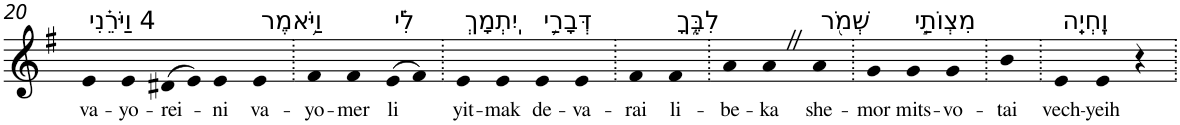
**kern	**text
*part1	*part1
*staff1	*staff1
*I"Piano	*
*I'Pno	*
!!LO:PB:g=z
*clefG2	*
*k[f#]	*
*G:	*
=20	=20
!LO:TX:a:t=4 וַיֹּרֵ֗נִי	!
!	!LO:LY:b
4e	va-
!	!LO:LY:b
4e	-yo-
!	!LO:LY:b
(>8d#X	-rei-
8e)	.
!	!LO:LY:b
4e	-ni
!LO:TX:a:t=וַיֹּ֥אמֶר	!
!	!LO:LY:b
4e	va-
=21.	=21.
!	!LO:LY:b
4f#	-yo-
!	!LO:LY:b
4f#	-mer
!LO:TX:a:t=לִ֗י	!
!	!LO:LY:b
(>8e	li
8f#)	.
=22.	=22.
!LO:TX:a:t=יִֽתְמָךְ	!
!	!LO:LY:b
4e	yit-
!	!LO:LY:b
4e	-mak
!LO:TX:a:t=דְּבָרַ֥י	!
!	!LO:LY:b
4e	de-
!	!LO:LY:b
4e	-va-
=23.	=23.
!	!LO:LY:b
4f#	-rai
!LO:TX:a:t=לִבֶּ֑ךָ	!
!	!LO:LY:b
4f#	li-
=24.	=24.
!	!LO:LY:b
4a	-be-
!	!LO:LY:b
4aZ	-ka
!LO:TX:a:t=שְׁמֹ֖ר	!
!	!LO:LY:b
4a	she-
=25.	=25.
!	!LO:LY:b
4g	-mor
!LO:TX:a:t=מִצְוֺתַ֣י	!
!	!LO:LY:b
4g	mits-
!	!LO:LY:b
4g	-vo-
=26.	=26.
!	!LO:LY:b
4b	-tai
=27.	=27.
!LO:TX:a:t=וֶֽחְיֵֽה	!
!	!LO:LY:b
4e	vech-
!	!LO:LY:b
4e	-yeih
4r	.
=.	=.
*-	*-
